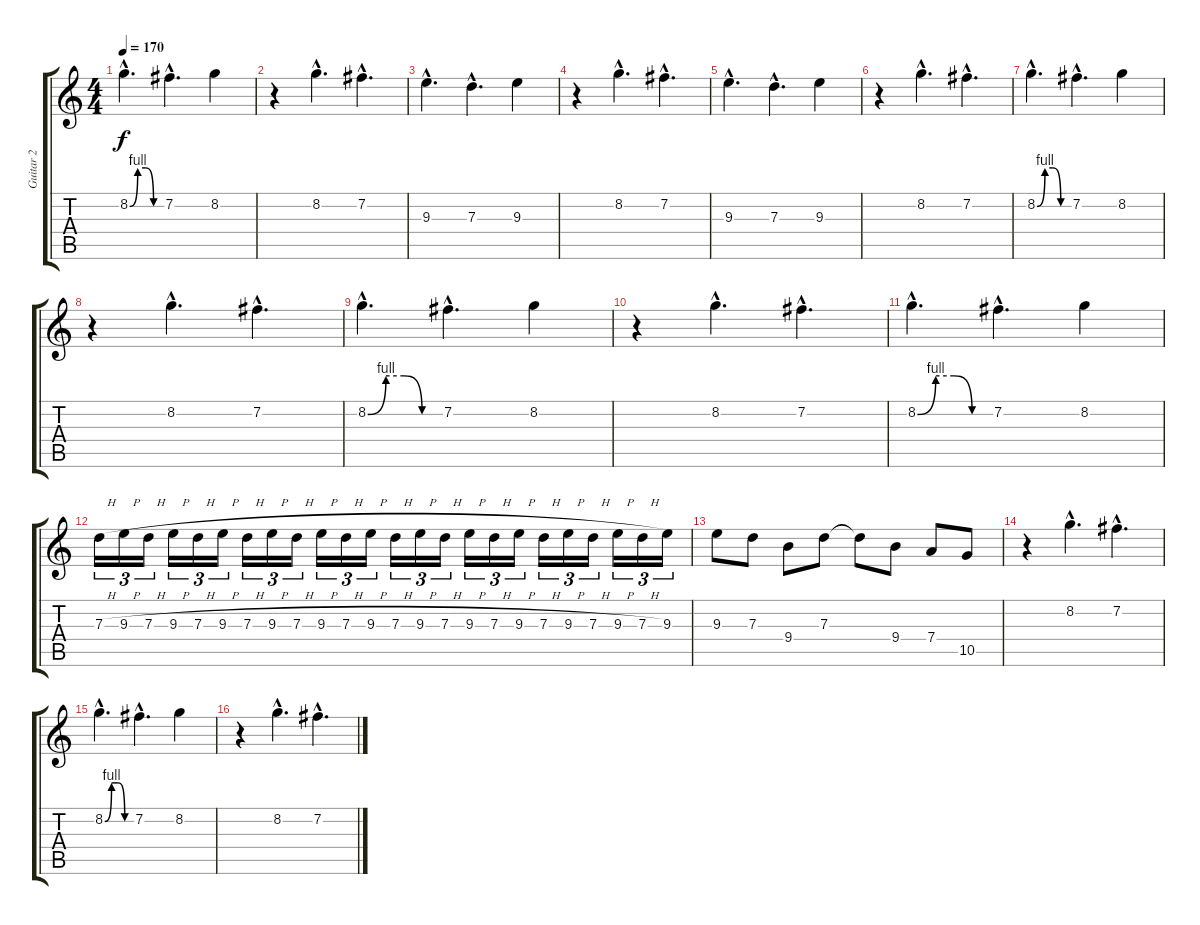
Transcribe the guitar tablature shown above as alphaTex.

\track ("Guitar 2" "Guitar 2") {instrument overdrivenguitar}
\staff {score tabs}
\tuning (E4 B3 G3 D3 A2 E2) {hide}
\ts (4 4)
\tempo 170
\clef g2
\ks c
8.2{be (custom 0 0 15 4 30 4 45 0 60 0) hac}.4{d dy f} 7.2{hac}.4{d} 8.2.4 |
r.4 8.2{hac}.4{d} 7.2{hac}.4{d} |
9.3{hac}.4{d} 7.3{hac}.4{d} 9.3.4 |
r.4 8.2{hac}.4{d} 7.2{hac}.4{d} |
9.3{hac}.4{d} 7.3{hac}.4{d} 9.3.4 |
r.4 8.2{hac}.4{d} 7.2{hac}.4{d} |
8.2{be (custom 0 0 15 4 30 4 45 0 60 0) hac}.4{d} 7.2{hac}.4{d} 8.2.4 |
r.4 8.2{hac}.4{d} 7.2{hac}.4{d} |
8.2{be (custom 0 0 15 4 30 4 45 0 60 0) hac}.4{d} 7.2{hac}.4{d} 8.2.4 |
r.4 8.2{hac}.4{d} 7.2{hac}.4{d} |
8.2{be (custom 0 0 15 4 30 4 45 0 60 0) hac}.4{d} 7.2{hac}.4{d} 8.2.4 |
7.3{h}.16{tu (3 2)} 9.3{h}.16{tu (3 2)} 7.3{h}.16{tu (3 2)} 9.3{h}.16{tu (3 2)} 7.3{h}.16{tu (3 2)} 9.3{h}.16{tu (3 2)} 7.3{h}.16{tu (3 2)} 9.3{h}.16{tu (3 2)} 7.3{h}.16{tu (3 2)} 9.3{h}.16{tu (3 2)} 7.3{h}.16{tu (3 2)} 9.3{h}.16{tu (3 2)} 7.3{h}.16{tu (3 2)} 9.3{h}.16{tu (3 2)} 7.3{h}.16{tu (3 2)} 9.3{h}.16{tu (3 2)} 7.3{h}.16{tu (3 2)} 9.3{h}.16{tu (3 2)} 7.3{h}.16{tu (3 2)} 9.3{h}.16{tu (3 2)} 7.3{h}.16{tu (3 2)} 9.3{h}.16{tu (3 2)} 7.3{h}.16{tu (3 2)} 9.3.16{tu (3 2)} |
9.3.8 7.3.8 9.4.8 7.3.8 7.3{t}.8 9.4.8 7.4.8 10.5.8 |
r.4 8.2{hac}.4{d} 7.2{hac}.4{d} |
8.2{be (custom 0 0 15 4 30 4 45 0 60 0) hac}.4{d} 7.2{hac}.4{d} 8.2.4 |
r.4 8.2{hac}.4{d} 7.2{hac}.4{d}
